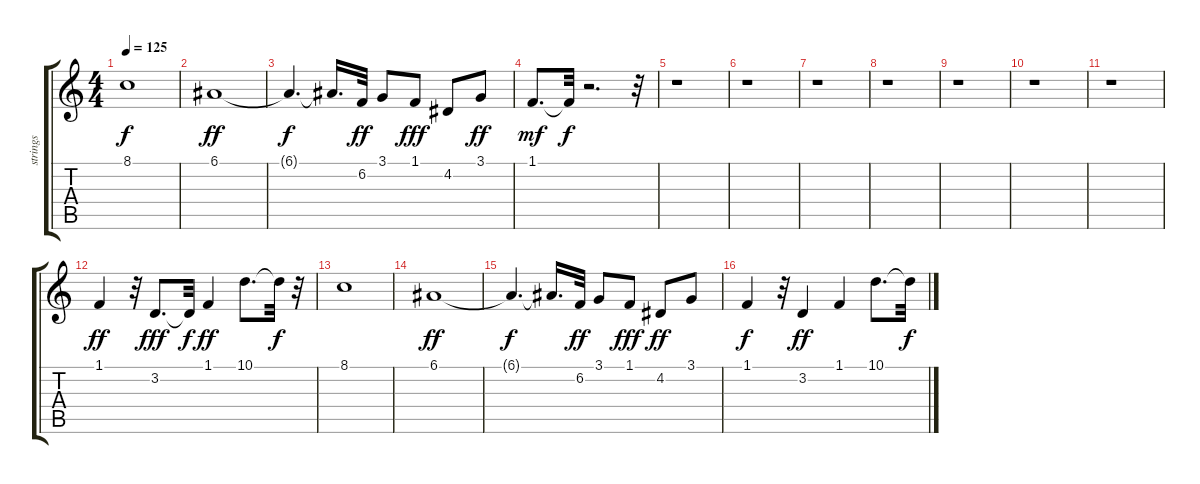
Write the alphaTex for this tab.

\track ("strings " "strings ") {instrument synthstrings2}
\staff {score tabs}
\tuning (E4 B3 G3 D3 A2 E2) {hide}
\ts (4 4)
\tempo 125
\clef g2
\ks c
8.1.1{dy f} |
6.1.1{dy ff} |
6.1{t}.4{d dy f} 6.1{t}.16{d} 6.2.32{dy ff} 3.1.8 1.1.8{dy fff} 4.2.8 3.1.8{dy ff} |
1.1.8{d dy mf} 1.1{t}.32{dy f} r.2{d} r.32 |
r.1 |
r.1 |
r.1 |
r.1 |
r.1 |
r.1 |
r.1 |
1.1.4{dy ff} r.32 3.2.8{d dy fff} 3.2{t}.32{dy f} 1.1.4{dy ff} 10.1.8{d} 10.1{t}.32{dy f} r.32 |
8.1.1 |
6.1.1{dy ff} |
6.1{t}.4{d dy f} 6.1{t}.16{d} 6.2.32{dy ff} 3.1.8 1.1.8{dy fff} 4.2.8{dy ff} 3.1.8 |
1.1.4{dy f} r.32 3.2.4{dy ff} 1.1.4 10.1.8{d} 10.1{t}.32{dy f}
